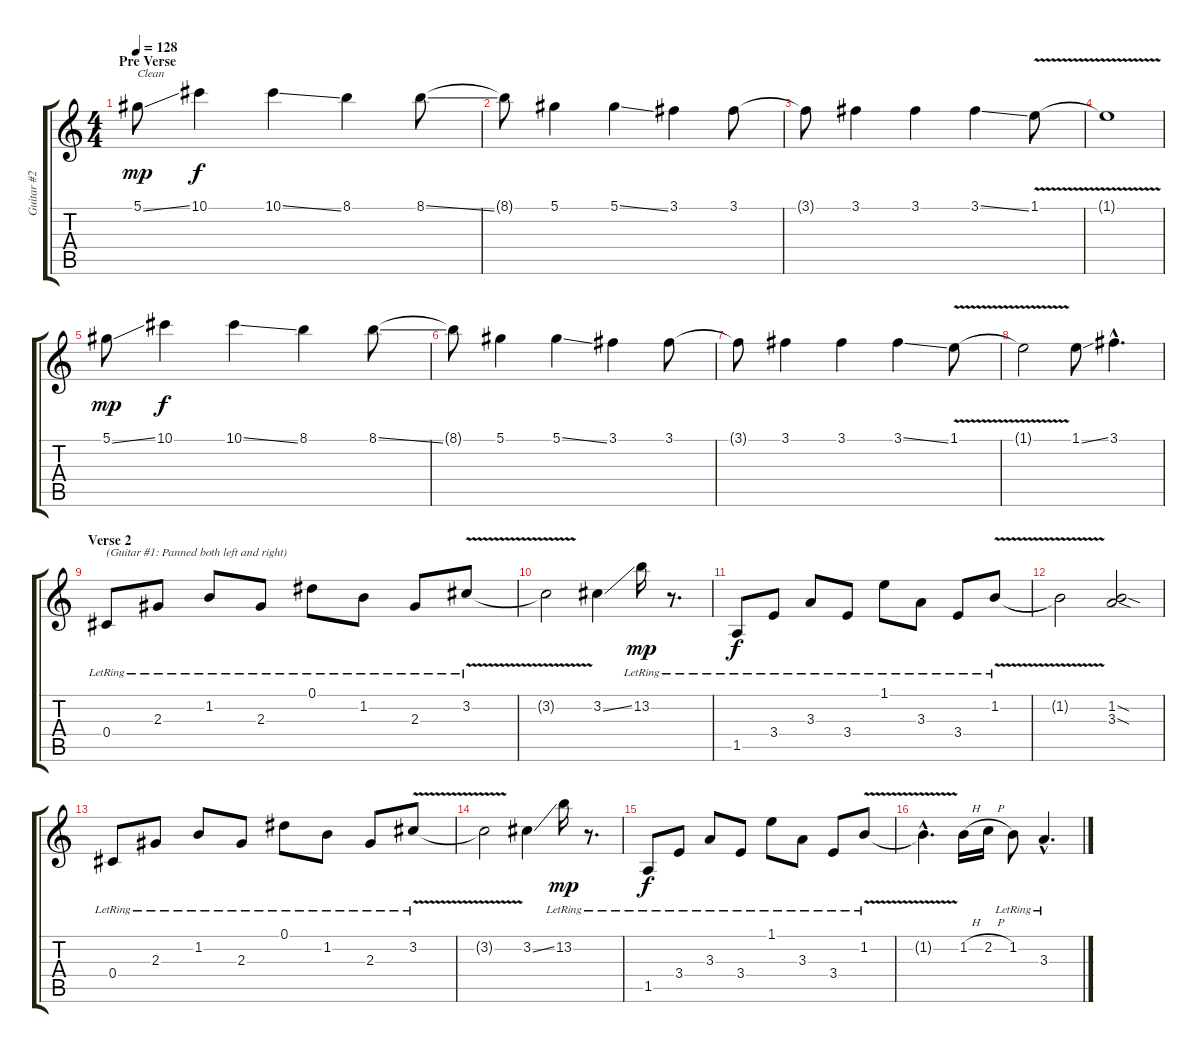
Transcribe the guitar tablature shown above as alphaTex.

\track ("Guitar #2 - Shaun Morgan" "Guitar #2 ") {instrument electricguitarclean}
\staff {score tabs}
\tuning (Eb4 Bb3 Gb3 Db3 Ab2 Db2) {hide}
\ts (4 4)
\section ("" "Pre Verse")
\tempo 128
\clef g2
\ks c
5.1{ss}.8{txt "Clean" dy mp instrument electricguitarclean} 10.1.4{dy f} 10.1{ss}.4 8.1.4 8.1{ss}.8 |
8.1{t}.8 5.1.4 5.1{ss}.4 3.1.4 3.1.8 |
3.1{t}.8 3.1.4 3.1.4 3.1{ss}.4 1.1{v}.8 |
1.1{t}.1 |
5.1{ss}.8{dy mp} 10.1.4{dy f} 10.1{ss}.4 8.1.4 8.1{ss}.8 |
8.1{t}.8 5.1.4 5.1{ss}.4 3.1.4 3.1.8 |
3.1{t}.8 3.1.4 3.1.4 3.1{ss}.4 1.1{v}.8 |
1.1{t}.2 1.1{ss}.8 3.1{hac}.4{d} |
\section ("" "Verse 2")
0.4{lr}.8{txt "(Guitar #1: Panned both left and right)"} 2.3{lr}.8 1.2{lr}.8 2.3{lr}.8 0.1{lr}.8 1.2{lr}.8 2.3{lr}.8 3.2{v lr}.8 |
3.2{t}.2 3.2{ss}.4 13.2{lr}.16{dy mp} r.8{d} |
1.5{lr}.8{dy f} 3.4{lr}.8 3.3{lr}.8 3.4{lr}.8 1.1{lr}.8 3.3{lr}.8 3.4{lr}.8 1.2{v lr}.8 |
1.2{t}.2 (1.2{sod} 3.3{sod}).2 |
0.4{lr}.8 2.3{lr}.8 1.2{lr}.8 2.3{lr}.8 0.1{lr}.8 1.2{lr}.8 2.3{lr}.8 3.2{v lr}.8 |
3.2{t}.2 3.2{ss}.4 13.2{lr}.16{dy mp} r.8{d} |
1.5{lr}.8{dy f} 3.4{lr}.8 3.3{lr}.8 3.4{lr}.8 1.1{lr}.8 3.3{lr}.8 3.4{lr}.8 1.2{v lr}.8 |
1.2{hac t}.4{d} 1.2{h}.16 2.2{h}.16 1.2{lr}.8 3.3{hac lr}.4{d}
